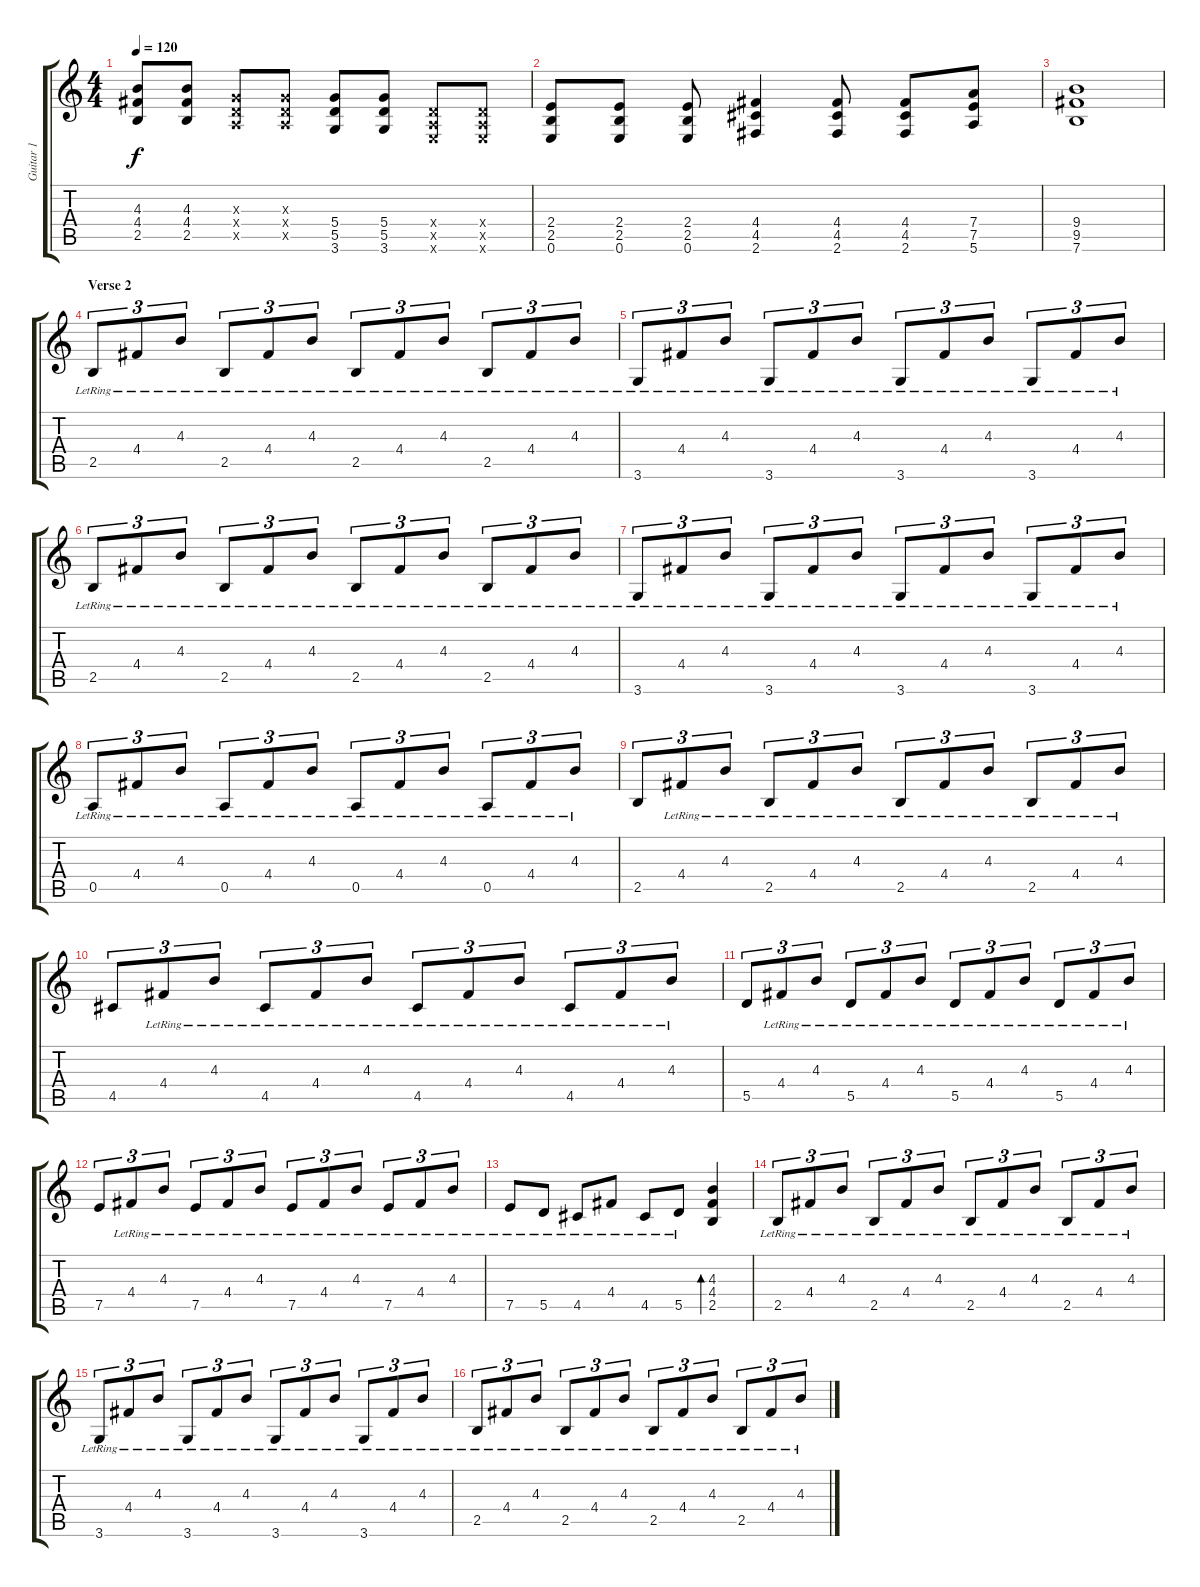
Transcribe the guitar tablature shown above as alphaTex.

\track ("Guitar 1" "Guitar 1") {instrument electricguitarjazz}
\staff {score tabs}
\tuning (E4 B3 G3 D3 A2 E2) {hide}
\ts (4 4)
\tempo 120
\clef g2
\ks c
(4.3 4.4 2.5).8{dy f} (4.3 4.4 2.5).8 (0.3{x} 0.4{x} 0.5{x}).8 (0.3{x} 0.4{x} 0.5{x}).8 (5.4 5.5 3.6).8 (5.4 5.5 3.6).8 (0.4{x} 0.5{x} 0.6{x}).8 (0.4{x} 0.5{x} 0.6{x}).8 |
(2.4 2.5 0.6).8 (2.4 2.5 0.6).8 (2.4 2.5 0.6).8 (4.4 4.5 2.6).4 (4.4 4.5 2.6).8 (4.4 4.5 2.6).8 (7.4 7.5 5.6).8 |
(9.4 9.5 7.6).1 |
\section ("" "Verse 2")
2.5{lr}.8{tu (3 2) instrument electricguitarjazz} 4.4{lr}.8{tu (3 2)} 4.3{lr}.8{tu (3 2)} 2.5{lr}.8{tu (3 2)} 4.4{lr}.8{tu (3 2)} 4.3{lr}.8{tu (3 2)} 2.5{lr}.8{tu (3 2)} 4.4{lr}.8{tu (3 2)} 4.3{lr}.8{tu (3 2)} 2.5{lr}.8{tu (3 2)} 4.4{lr}.8{tu (3 2)} 4.3{lr}.8{tu (3 2)} |
3.6{lr}.8{tu (3 2)} 4.4{lr}.8{tu (3 2)} 4.3{lr}.8{tu (3 2)} 3.6{lr}.8{tu (3 2)} 4.4{lr}.8{tu (3 2)} 4.3{lr}.8{tu (3 2)} 3.6{lr}.8{tu (3 2)} 4.4{lr}.8{tu (3 2)} 4.3{lr}.8{tu (3 2)} 3.6{lr}.8{tu (3 2)} 4.4{lr}.8{tu (3 2)} 4.3{lr}.8{tu (3 2)} |
2.5{lr}.8{tu (3 2)} 4.4{lr}.8{tu (3 2)} 4.3{lr}.8{tu (3 2)} 2.5{lr}.8{tu (3 2)} 4.4{lr}.8{tu (3 2)} 4.3{lr}.8{tu (3 2)} 2.5{lr}.8{tu (3 2)} 4.4{lr}.8{tu (3 2)} 4.3{lr}.8{tu (3 2)} 2.5{lr}.8{tu (3 2)} 4.4{lr}.8{tu (3 2)} 4.3{lr}.8{tu (3 2)} |
3.6{lr}.8{tu (3 2)} 4.4{lr}.8{tu (3 2)} 4.3{lr}.8{tu (3 2)} 3.6{lr}.8{tu (3 2)} 4.4{lr}.8{tu (3 2)} 4.3{lr}.8{tu (3 2)} 3.6{lr}.8{tu (3 2)} 4.4{lr}.8{tu (3 2)} 4.3{lr}.8{tu (3 2)} 3.6{lr}.8{tu (3 2)} 4.4{lr}.8{tu (3 2)} 4.3{lr}.8{tu (3 2)} |
0.5{lr}.8{tu (3 2)} 4.4{lr}.8{tu (3 2)} 4.3{lr}.8{tu (3 2)} 0.5{lr}.8{tu (3 2)} 4.4{lr}.8{tu (3 2)} 4.3{lr}.8{tu (3 2)} 0.5{lr}.8{tu (3 2)} 4.4{lr}.8{tu (3 2)} 4.3{lr}.8{tu (3 2)} 0.5{lr}.8{tu (3 2)} 4.4{lr}.8{tu (3 2)} 4.3{lr}.8{tu (3 2)} |
2.5.8{tu (3 2)} 4.4{lr}.8{tu (3 2)} 4.3{lr}.8{tu (3 2)} 2.5{lr}.8{tu (3 2)} 4.4{lr}.8{tu (3 2)} 4.3{lr}.8{tu (3 2)} 2.5{lr}.8{tu (3 2)} 4.4{lr}.8{tu (3 2)} 4.3{lr}.8{tu (3 2)} 2.5{lr}.8{tu (3 2)} 4.4{lr}.8{tu (3 2)} 4.3{lr}.8{tu (3 2)} |
4.5.8{tu (3 2)} 4.4{lr}.8{tu (3 2)} 4.3{lr}.8{tu (3 2)} 4.5{lr}.8{tu (3 2)} 4.4{lr}.8{tu (3 2)} 4.3{lr}.8{tu (3 2)} 4.5{lr}.8{tu (3 2)} 4.4{lr}.8{tu (3 2)} 4.3{lr}.8{tu (3 2)} 4.5{lr}.8{tu (3 2)} 4.4{lr}.8{tu (3 2)} 4.3{lr}.8{tu (3 2)} |
5.5.8{tu (3 2)} 4.4{lr}.8{tu (3 2)} 4.3{lr}.8{tu (3 2)} 5.5{lr}.8{tu (3 2)} 4.4{lr}.8{tu (3 2)} 4.3{lr}.8{tu (3 2)} 5.5{lr}.8{tu (3 2)} 4.4{lr}.8{tu (3 2)} 4.3{lr}.8{tu (3 2)} 5.5{lr}.8{tu (3 2)} 4.4{lr}.8{tu (3 2)} 4.3{lr}.8{tu (3 2)} |
7.5.8{tu (3 2)} 4.4{lr}.8{tu (3 2)} 4.3{lr}.8{tu (3 2)} 7.5{lr}.8{tu (3 2)} 4.4{lr}.8{tu (3 2)} 4.3{lr}.8{tu (3 2)} 7.5{lr}.8{tu (3 2)} 4.4{lr}.8{tu (3 2)} 4.3{lr}.8{tu (3 2)} 7.5{lr}.8{tu (3 2)} 4.4{lr}.8{tu (3 2)} 4.3{lr}.8{tu (3 2)} |
7.5{lr}.8 5.5{lr}.8 4.5{lr}.8 4.4{lr}.8 4.5{lr}.8 5.5{lr}.8 (4.3 4.4 2.5).4{bd 120} |
2.5{lr}.8{tu (3 2)} 4.4{lr}.8{tu (3 2)} 4.3{lr}.8{tu (3 2)} 2.5{lr}.8{tu (3 2)} 4.4{lr}.8{tu (3 2)} 4.3{lr}.8{tu (3 2)} 2.5{lr}.8{tu (3 2)} 4.4{lr}.8{tu (3 2)} 4.3{lr}.8{tu (3 2)} 2.5{lr}.8{tu (3 2)} 4.4{lr}.8{tu (3 2)} 4.3{lr}.8{tu (3 2)} |
3.6{lr}.8{tu (3 2)} 4.4{lr}.8{tu (3 2)} 4.3{lr}.8{tu (3 2)} 3.6{lr}.8{tu (3 2)} 4.4{lr}.8{tu (3 2)} 4.3{lr}.8{tu (3 2)} 3.6{lr}.8{tu (3 2)} 4.4{lr}.8{tu (3 2)} 4.3{lr}.8{tu (3 2)} 3.6{lr}.8{tu (3 2)} 4.4{lr}.8{tu (3 2)} 4.3{lr}.8{tu (3 2)} |
2.5{lr}.8{tu (3 2)} 4.4{lr}.8{tu (3 2)} 4.3{lr}.8{tu (3 2)} 2.5{lr}.8{tu (3 2)} 4.4{lr}.8{tu (3 2)} 4.3{lr}.8{tu (3 2)} 2.5{lr}.8{tu (3 2)} 4.4{lr}.8{tu (3 2)} 4.3{lr}.8{tu (3 2)} 2.5{lr}.8{tu (3 2)} 4.4{lr}.8{tu (3 2)} 4.3{lr}.8{tu (3 2)}
